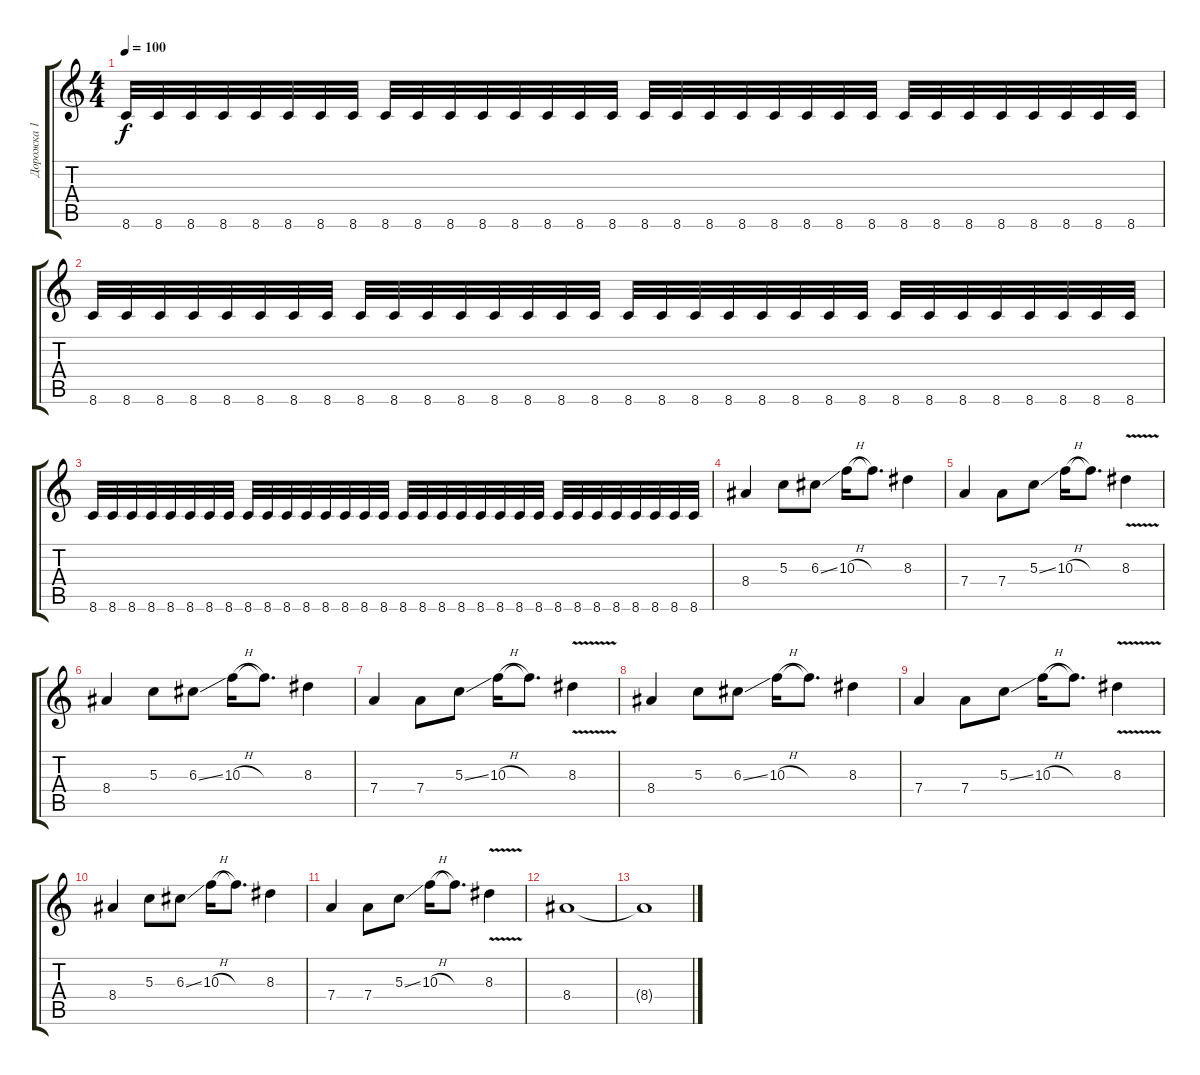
\track ("Дорожка 1" "Дорожка 1") {instrument distortionguitar}
\staff {score tabs}
\tuning (E4 B3 G3 D3 A2 E2) {hide}
\ts (4 4)
\tempo 100
\clef g2
\ks c
8.6.32{dy f} 8.6.32 8.6.32 8.6.32 8.6.32 8.6.32 8.6.32 8.6.32 8.6.32 8.6.32 8.6.32 8.6.32 8.6.32 8.6.32 8.6.32 8.6.32 8.6.32 8.6.32 8.6.32 8.6.32 8.6.32 8.6.32 8.6.32 8.6.32 8.6.32 8.6.32 8.6.32 8.6.32 8.6.32 8.6.32 8.6.32 8.6.32 |
8.6.32 8.6.32 8.6.32 8.6.32 8.6.32 8.6.32 8.6.32 8.6.32 8.6.32 8.6.32 8.6.32 8.6.32 8.6.32 8.6.32 8.6.32 8.6.32 8.6.32 8.6.32 8.6.32 8.6.32 8.6.32 8.6.32 8.6.32 8.6.32 8.6.32 8.6.32 8.6.32 8.6.32 8.6.32 8.6.32 8.6.32 8.6.32 |
8.6.32 8.6.32 8.6.32 8.6.32 8.6.32 8.6.32 8.6.32 8.6.32 8.6.32 8.6.32 8.6.32 8.6.32 8.6.32 8.6.32 8.6.32 8.6.32 8.6.32 8.6.32 8.6.32 8.6.32 8.6.32 8.6.32 8.6.32 8.6.32 8.6.32 8.6.32 8.6.32 8.6.32 8.6.32 8.6.32 8.6.32 8.6.32 |
8.4.4 5.3.8 6.3{ss}.8 10.3{h}.16 10.3{t}.8{d} 8.3.4 |
7.4.4 7.4.8 5.3{ss}.8 10.3{h}.16 10.3{t}.8{d} 8.3{v}.4 |
8.4.4 5.3.8 6.3{ss}.8 10.3{h}.16 10.3{t}.8{d} 8.3.4 |
7.4.4 7.4.8 5.3{ss}.8 10.3{h}.16 10.3{t}.8{d} 8.3{v}.4 |
8.4.4 5.3.8 6.3{ss}.8 10.3{h}.16 10.3{t}.8{d} 8.3.4 |
7.4.4 7.4.8 5.3{ss}.8 10.3{h}.16 10.3{t}.8{d} 8.3{v}.4 |
8.4.4 5.3.8 6.3{ss}.8 10.3{h}.16 10.3{t}.8{d} 8.3.4 |
7.4.4 7.4.8 5.3{ss}.8 10.3{h}.16 10.3{t}.8{d} 8.3{v}.4 |
8.4.1 |
8.4{t}.1
